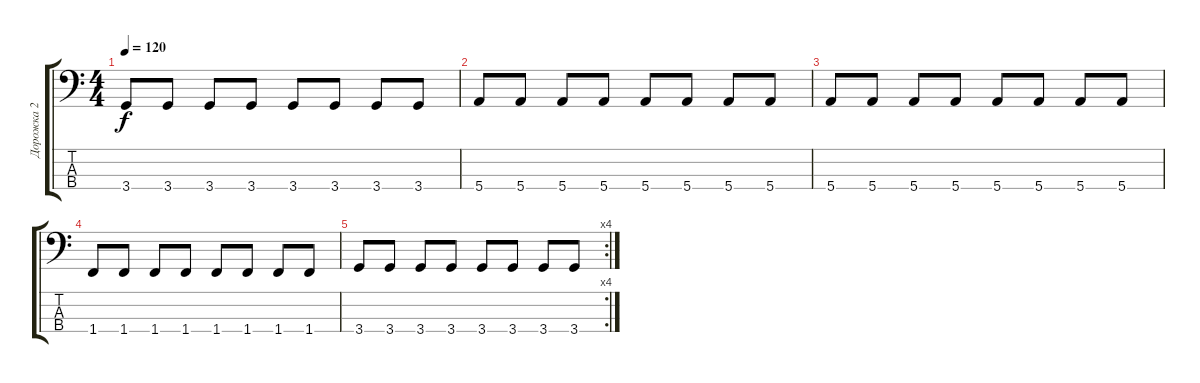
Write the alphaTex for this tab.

\track ("Дорожка 2" "Дорожка 2") {instrument electricbasspick}
\staff {score tabs}
\tuning (G2 D2 A1 E1) {hide}
\ts (4 4)
\tempo 120
\clef f4
\ks c
3.4.8{dy f} 3.4.8 3.4.8 3.4.8 3.4.8 3.4.8 3.4.8 3.4.8 |
5.4.8 5.4.8 5.4.8 5.4.8 5.4.8 5.4.8 5.4.8 5.4.8 |
5.4.8 5.4.8 5.4.8 5.4.8 5.4.8 5.4.8 5.4.8 5.4.8 |
1.4.8 1.4.8 1.4.8 1.4.8 1.4.8 1.4.8 1.4.8 1.4.8 |
\rc 4
3.4.8 3.4.8 3.4.8 3.4.8 3.4.8 3.4.8 3.4.8 3.4.8
